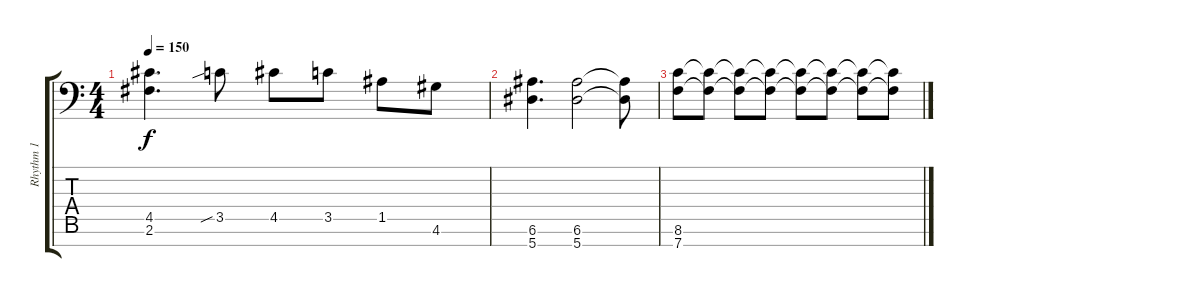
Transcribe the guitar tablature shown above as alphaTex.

\track ("Rhythm 1" "Rhythm 1") {instrument distortionguitar}
\staff {score tabs}
\tuning (E4 B3 G3 D3 A2 E2 Bb1) {hide}
\ts (4 4)
\tempo 150
\clef f4
\ks c
(4.5{t} 2.6{t}).4{d dy f} 3.5{sib}.8 4.5.8 3.5.8 1.5.8 4.6.8 |
(6.6 5.7).4{d} (6.6 5.7).2 (6.6{t} 5.7{t}).8 |
(8.6 7.7).8 (8.6{t} 7.7{t}).8 (8.6{t} 7.7{t}).8 (8.6{t} 7.7{t}).8 (8.6{t} 7.7{t}).8 (8.6{t} 7.7{t}).8 (8.6{t} 7.7{t}).8 (8.6{t} 7.7{t}).8
